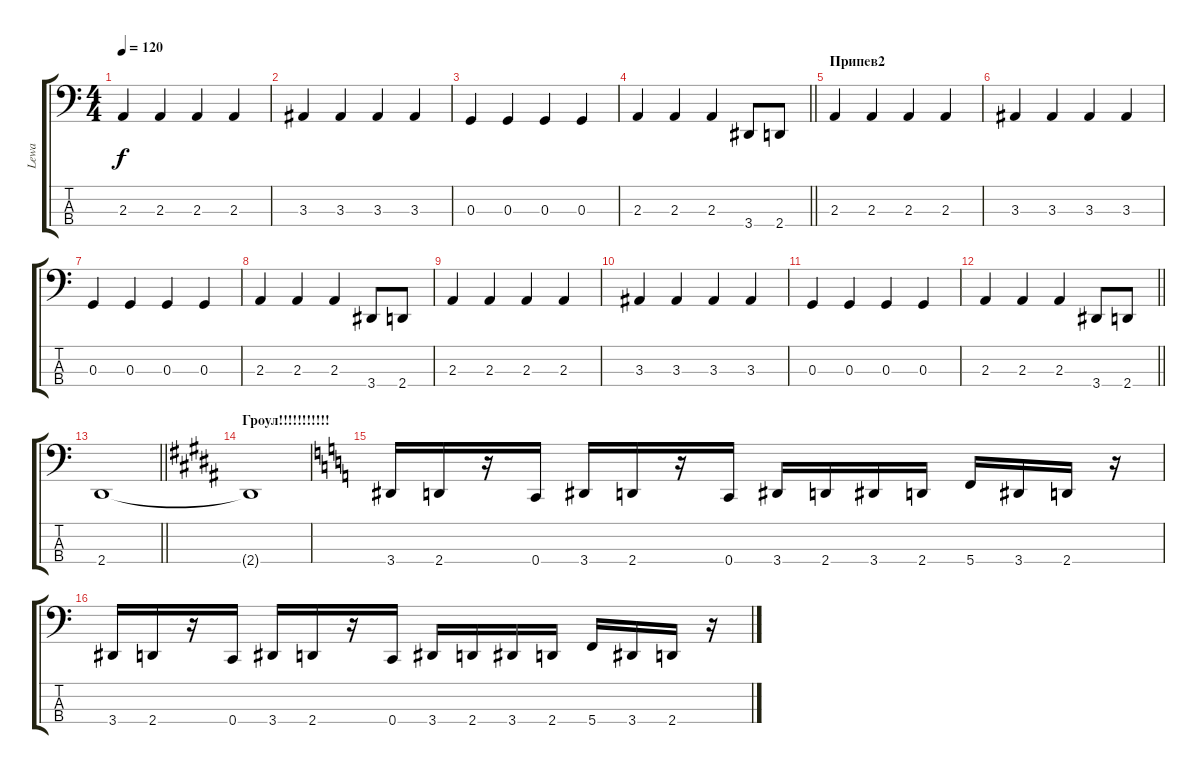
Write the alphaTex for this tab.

\track ("Lewa" "Lewa") {instrument electricbasspick}
\staff {score tabs}
\tuning (F2 C2 G1 C1) {hide}
\ts (4 4)
\tempo 120
\clef f4
\ks c
2.3.4{dy f} 2.3.4 2.3.4 2.3.4 |
3.3.4 3.3.4 3.3.4 3.3.4 |
0.3.4 0.3.4 0.3.4 0.3.4 |
\barLineRight lightlight
2.3.4 2.3.4 2.3.4 3.4.8 2.4.8 |
\section ("" "Припев2")
2.3.4 2.3.4 2.3.4 2.3.4 |
3.3.4 3.3.4 3.3.4 3.3.4 |
0.3.4 0.3.4 0.3.4 0.3.4 |
2.3.4 2.3.4 2.3.4 3.4.8 2.4.8 |
2.3.4 2.3.4 2.3.4 2.3.4 |
3.3.4 3.3.4 3.3.4 3.3.4 |
0.3.4 0.3.4 0.3.4 0.3.4 |
\barLineRight lightlight
2.3.4 2.3.4 2.3.4 3.4.8 2.4.8 |
\barLineRight lightlight
2.4.1 |
\section ("" "Гроул!!!!!!!!!!!")
\ks b
2.4{t}.1 |
\ks c
3.4.16 2.4.16 r.16 0.4.16 3.4.16 2.4.16 r.16 0.4.16 3.4.16 2.4.16 3.4.16 2.4.16 5.4.16 3.4.16 2.4.16 r.16 |
3.4.16 2.4.16 r.16 0.4.16 3.4.16 2.4.16 r.16 0.4.16 3.4.16 2.4.16 3.4.16 2.4.16 5.4.16 3.4.16 2.4.16 r.16
